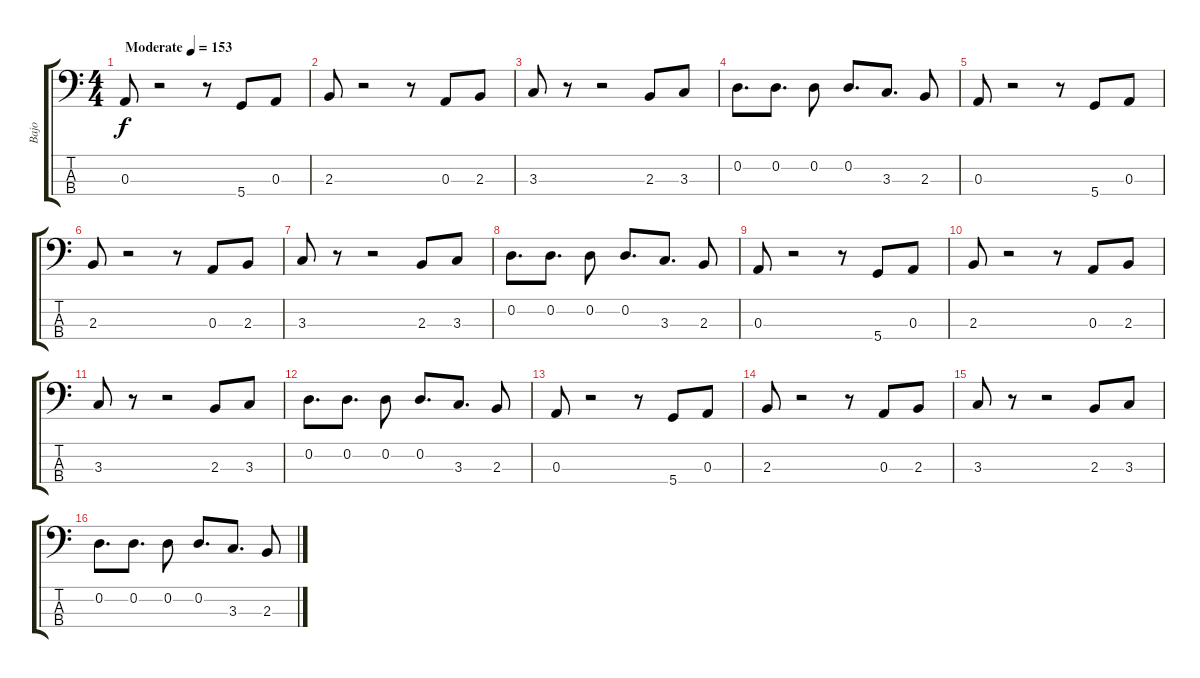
\track ("Bajo" "Bajo") {instrument electricbassfinger}
\staff {score tabs}
\tuning (G2 D2 A1 D1) {hide}
\ts (4 4)
\tempo (153 "Moderate")
\clef f4
\ks c
0.3.8{dy f instrument electricbassfinger} r.2 r.8 5.4.8 0.3.8 |
2.3.8 r.2 r.8 0.3.8 2.3.8 |
3.3.8 r.8 r.2 2.3.8 3.3.8 |
0.2.8{d} 0.2.8{d} 0.2.8 0.2.8{d} 3.3.8{d} 2.3.8 |
0.3.8 r.2 r.8 5.4.8 0.3.8 |
2.3.8 r.2 r.8 0.3.8 2.3.8 |
3.3.8 r.8 r.2 2.3.8 3.3.8 |
0.2.8{d} 0.2.8{d} 0.2.8 0.2.8{d} 3.3.8{d} 2.3.8 |
0.3.8 r.2 r.8 5.4.8 0.3.8 |
2.3.8 r.2 r.8 0.3.8 2.3.8 |
3.3.8 r.8 r.2 2.3.8 3.3.8 |
0.2.8{d} 0.2.8{d} 0.2.8 0.2.8{d} 3.3.8{d} 2.3.8 |
0.3.8 r.2 r.8 5.4.8 0.3.8 |
2.3.8 r.2 r.8 0.3.8 2.3.8 |
3.3.8 r.8 r.2 2.3.8 3.3.8 |
0.2.8{d} 0.2.8{d} 0.2.8 0.2.8{d} 3.3.8{d} 2.3.8
